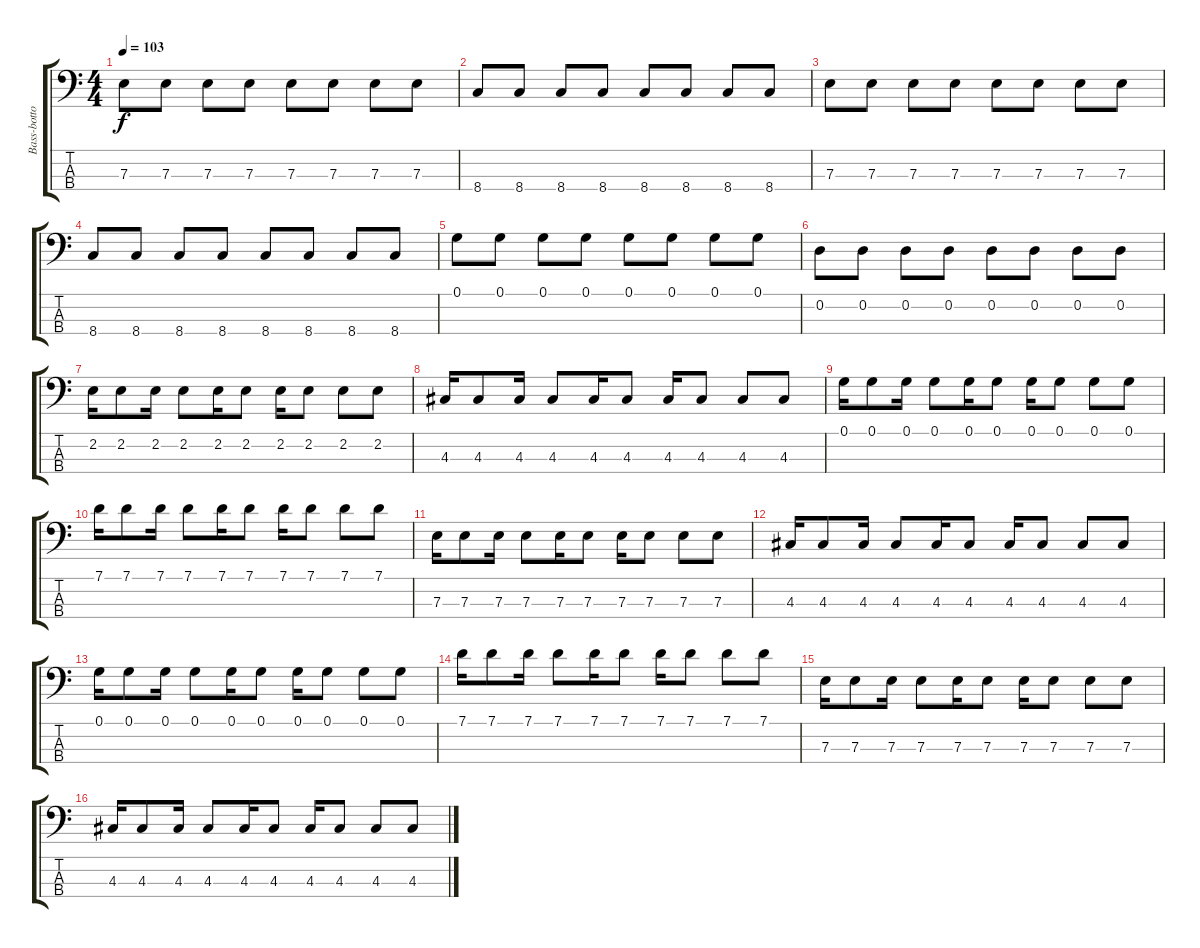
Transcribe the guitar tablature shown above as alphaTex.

\track ("Bass-bottom" "Bass-botto") {instrument synthbass2}
\staff {score tabs}
\tuning (G2 D2 A1 E1) {hide}
\ts (4 4)
\tempo 103
\clef f4
\ks c
7.3.8{dy f} 7.3.8 7.3.8 7.3.8 7.3.8 7.3.8 7.3.8 7.3.8 |
8.4.8 8.4.8 8.4.8 8.4.8 8.4.8 8.4.8 8.4.8 8.4.8 |
7.3.8 7.3.8 7.3.8 7.3.8 7.3.8 7.3.8 7.3.8 7.3.8 |
8.4.8 8.4.8 8.4.8 8.4.8 8.4.8 8.4.8 8.4.8 8.4.8 |
0.1.8 0.1.8 0.1.8 0.1.8 0.1.8 0.1.8 0.1.8 0.1.8 |
0.2.8 0.2.8 0.2.8 0.2.8 0.2.8 0.2.8 0.2.8 0.2.8 |
2.2.16 2.2.8 2.2.16 2.2.8 2.2.16 2.2.8 2.2.16 2.2.8 2.2.8 2.2.8 |
4.3.16 4.3.8 4.3.16 4.3.8 4.3.16 4.3.8 4.3.16 4.3.8 4.3.8 4.3.8 |
0.1.16 0.1.8 0.1.16 0.1.8 0.1.16 0.1.8 0.1.16 0.1.8 0.1.8 0.1.8 |
7.1.16 7.1.8 7.1.16 7.1.8 7.1.16 7.1.8 7.1.16 7.1.8 7.1.8 7.1.8 |
7.3.16 7.3.8 7.3.16 7.3.8 7.3.16 7.3.8 7.3.16 7.3.8 7.3.8 7.3.8 |
4.3.16 4.3.8 4.3.16 4.3.8 4.3.16 4.3.8 4.3.16 4.3.8 4.3.8 4.3.8 |
0.1.16 0.1.8 0.1.16 0.1.8 0.1.16 0.1.8 0.1.16 0.1.8 0.1.8 0.1.8 |
7.1.16 7.1.8 7.1.16 7.1.8 7.1.16 7.1.8 7.1.16 7.1.8 7.1.8 7.1.8 |
7.3.16 7.3.8 7.3.16 7.3.8 7.3.16 7.3.8 7.3.16 7.3.8 7.3.8 7.3.8 |
4.3.16 4.3.8 4.3.16 4.3.8 4.3.16 4.3.8 4.3.16 4.3.8 4.3.8 4.3.8
